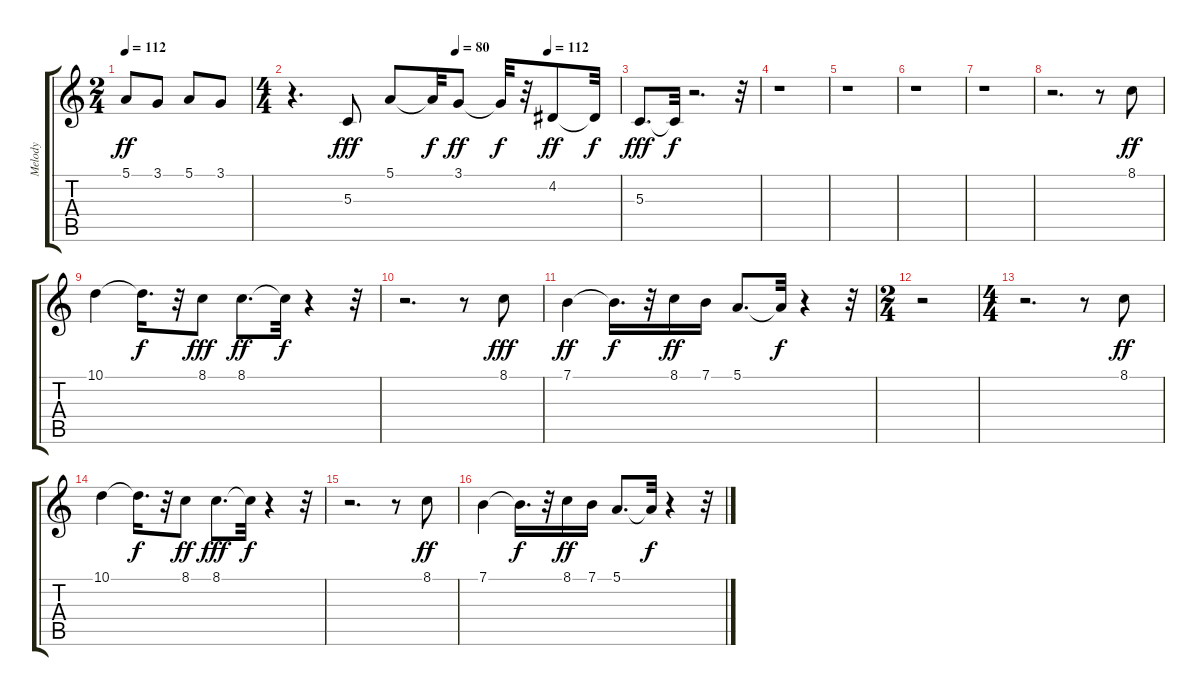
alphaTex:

\track ("Melody" "Melody") {instrument flute}
\staff {score tabs}
\tuning (E4 B3 G3 D3 A2 E2) {hide}
\ts (2 4)
\tempo 112
\clef g2
\ks c
5.1.8{dy ff} 3.1.8 5.1.8 3.1.8 |
\ts (4 4)
\tempo (80 0.5)
\tempo (112 0.78125)
r.4{d} 5.3.8{dy fff} 5.1.8 5.1{t}.32{dy f} 3.1.8{dy ff} 3.1{t}.32{dy f} r.32 4.2.8{dy ff} 4.2{t}.32{dy f} |
5.3.8{d dy fff} 5.3{t}.32{dy f} r.2{d} r.32 |
r.1 |
r.1 |
r.1 |
r.1 |
r.2{d} r.8 8.1.8{dy ff} |
10.1.4 10.1{t}.16{d dy f} r.32 8.1.8{dy fff} 8.1.8{d dy ff} 8.1{t}.32{dy f} r.4 r.32 |
r.2{d} r.8 8.1.8{dy fff} |
7.1.4{dy ff} 7.1{t}.16{d dy f} r.32 8.1.16{dy ff} 7.1.16 5.1.8{d} 5.1{t}.32{dy f} r.4 r.32 |
\ts (2 4)
r.2 |
\ts (4 4)
r.2{d} r.8 8.1.8{dy ff} |
10.1.4 10.1{t}.16{d dy f} r.32 8.1.8{dy ff} 8.1.8{d dy fff} 8.1{t}.32{dy f} r.4 r.32 |
r.2{d} r.8 8.1.8{dy ff} |
7.1.4 7.1{t}.16{d dy f} r.32 8.1.16{dy ff} 7.1.16 5.1.8{d} 5.1{t}.32{dy f} r.4 r.32
